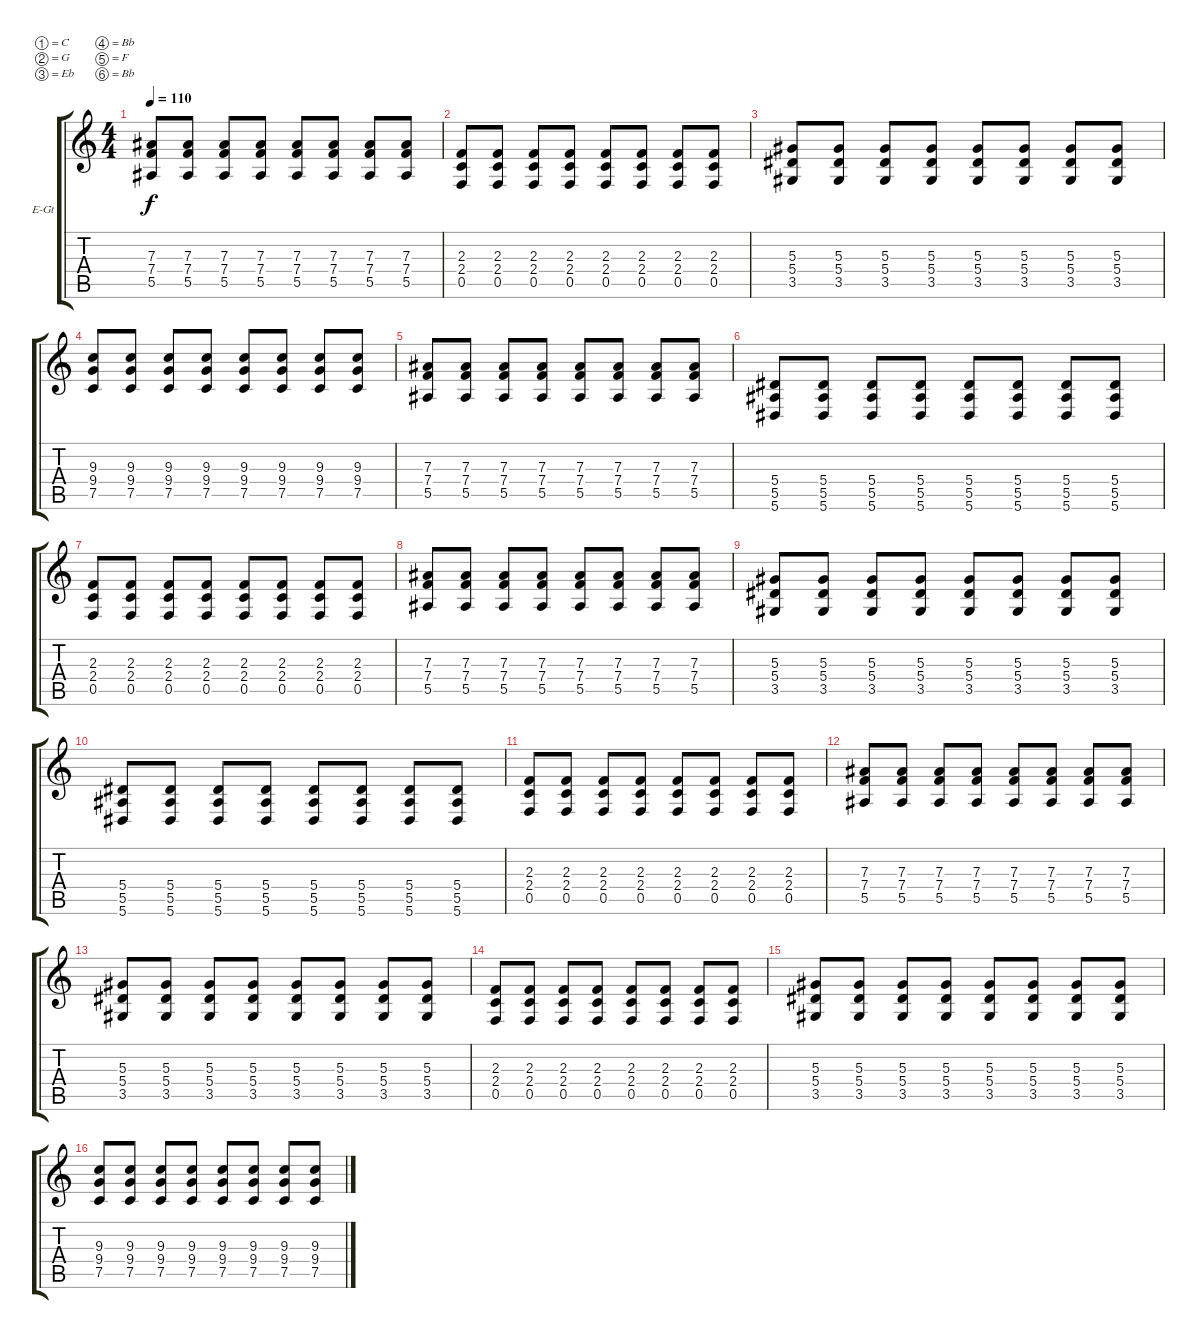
\defaultSystemsLayout 4
\bracketExtendMode groupsimilarinstruments
\firstSystemTrackNameOrientation horizontal
\otherSystemsTrackNameOrientation horizontal
\track ("Rhythm Distortion 1" "E-Gt") {instrument distortionguitar}
\staff {score tabs}
\tuning (C4 G3 Eb3 Bb2 F2 Bb1)
\ts (4 4)
\tempo 110
\clef g2
\scale
0.333333
\ks c
(7.3 7.4 5.5).8{dy f} (7.3 7.4 5.5).8 (7.3 7.4 5.5).8 (7.3 7.4 5.5).8 (7.3 7.4 5.5).8 (7.3 7.4 5.5).8 (7.3 7.4 5.5).8 (7.3 7.4 5.5).8 |
\scale
0.333333 (2.3 2.4 0.5).8 (2.3 2.4 0.5).8 (2.3 2.4 0.5).8 (2.3 2.4 0.5).8 (2.3 2.4 0.5).8 (2.3 2.4 0.5).8 (2.3 2.4 0.5).8 (2.3 2.4 0.5).8 |
\scale
0.333333 (5.3 5.4 3.5).8 (5.3 5.4 3.5).8 (5.3 5.4 3.5).8 (5.3 5.4 3.5).8 (5.3 5.4 3.5).8 (5.3 5.4 3.5).8 (5.3 5.4 3.5).8 (5.3 5.4 3.5).8 |
\scale
0.333333 (9.3 9.4 7.5).8 (9.3 9.4 7.5).8 (9.3 9.4 7.5).8 (9.3 9.4 7.5).8 (9.3 9.4 7.5).8 (9.3 9.4 7.5).8 (9.3 9.4 7.5).8 (9.3 9.4 7.5).8 |
\scale
0.333333 (7.3 7.4 5.5).8 (7.3 7.4 5.5).8 (7.3 7.4 5.5).8 (7.3 7.4 5.5).8 (7.3 7.4 5.5).8 (7.3 7.4 5.5).8 (7.3 7.4 5.5).8 (7.3 7.4 5.5).8 |
\scale
0.333333 (5.4 5.5 5.6).8 (5.4 5.5 5.6).8 (5.4 5.5 5.6).8 (5.4 5.5 5.6).8 (5.4 5.5 5.6).8 (5.4 5.5 5.6).8 (5.4 5.5 5.6).8 (5.4 5.5 5.6).8 |
\scale
0.333333 (2.3 2.4 0.5).8 (2.3 2.4 0.5).8 (2.3 2.4 0.5).8 (2.3 2.4 0.5).8 (2.3 2.4 0.5).8 (2.3 2.4 0.5).8 (2.3 2.4 0.5).8 (2.3 2.4 0.5).8 |
\scale
0.333333 (7.3 7.4 5.5).8 (7.3 7.4 5.5).8 (7.3 7.4 5.5).8 (7.3 7.4 5.5).8 (7.3 7.4 5.5).8 (7.3 7.4 5.5).8 (7.3 7.4 5.5).8 (7.3 7.4 5.5).8 |
\scale
0.333333 (5.3 5.4 3.5).8 (5.3 5.4 3.5).8 (5.3 5.4 3.5).8 (5.3 5.4 3.5).8 (5.3 5.4 3.5).8 (5.3 5.4 3.5).8 (5.3 5.4 3.5).8 (5.3 5.4 3.5).8 |
\scale
0.333333 (5.4 5.5 5.6).8 (5.4 5.5 5.6).8 (5.4 5.5 5.6).8 (5.4 5.5 5.6).8 (5.4 5.5 5.6).8 (5.4 5.5 5.6).8 (5.4 5.5 5.6).8 (5.4 5.5 5.6).8 |
\scale
0.333333 (2.3 2.4 0.5).8 (2.3 2.4 0.5).8 (2.3 2.4 0.5).8 (2.3 2.4 0.5).8 (2.3 2.4 0.5).8 (2.3 2.4 0.5).8 (2.3 2.4 0.5).8 (2.3 2.4 0.5).8 |
\scale
0.333333 (7.3 7.4 5.5).8 (7.3 7.4 5.5).8 (7.3 7.4 5.5).8 (7.3 7.4 5.5).8 (7.3 7.4 5.5).8 (7.3 7.4 5.5).8 (7.3 7.4 5.5).8 (7.3 7.4 5.5).8 |
\scale
0.333333 (5.3 5.4 3.5).8 (5.3 5.4 3.5).8 (5.3 5.4 3.5).8 (5.3 5.4 3.5).8 (5.3 5.4 3.5).8 (5.3 5.4 3.5).8 (5.3 5.4 3.5).8 (5.3 5.4 3.5).8 |
\scale
0.333333 (2.3 2.4 0.5).8 (2.3 2.4 0.5).8 (2.3 2.4 0.5).8 (2.3 2.4 0.5).8 (2.3 2.4 0.5).8 (2.3 2.4 0.5).8 (2.3 2.4 0.5).8 (2.3 2.4 0.5).8 |
\scale
0.333333 (5.3 5.4 3.5).8 (5.3 5.4 3.5).8 (5.3 5.4 3.5).8 (5.3 5.4 3.5).8 (5.3 5.4 3.5).8 (5.3 5.4 3.5).8 (5.3 5.4 3.5).8 (5.3 5.4 3.5).8 |
\scale
0.333333 (9.3 9.4 7.5).8 (9.3 9.4 7.5).8 (9.3 9.4 7.5).8 (9.3 9.4 7.5).8 (9.3 9.4 7.5).8 (9.3 9.4 7.5).8 (9.3 9.4 7.5).8 (9.3 9.4 7.5).8
